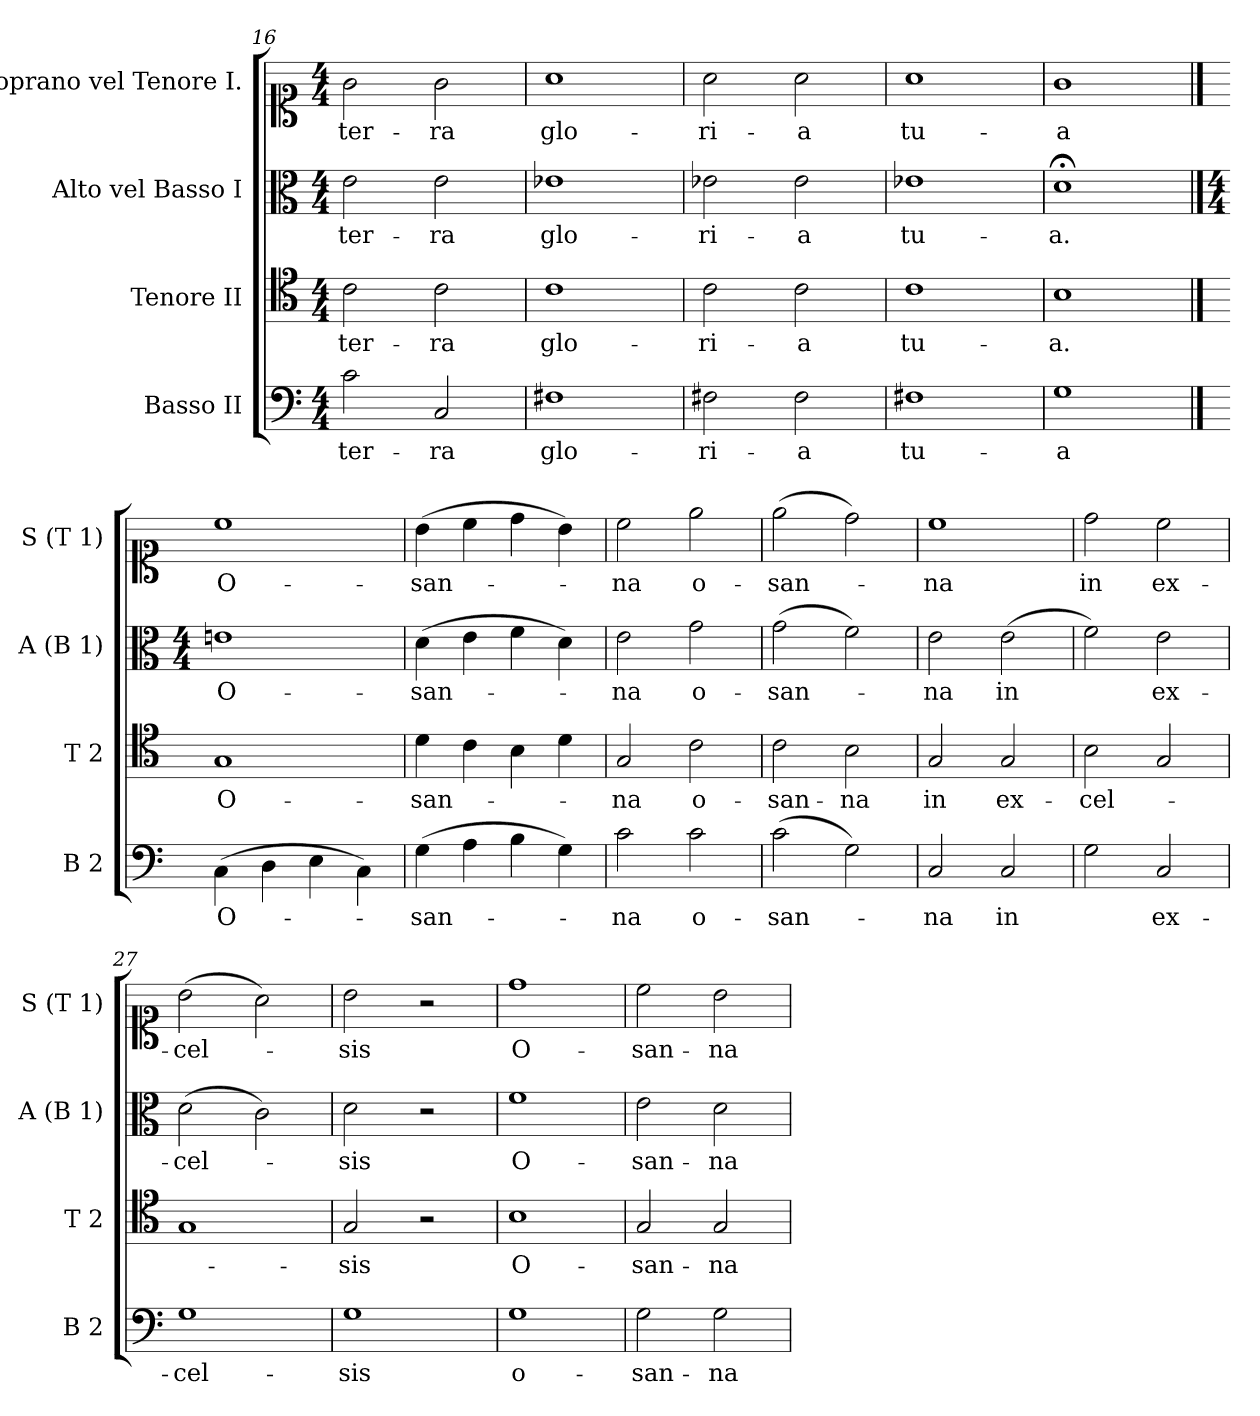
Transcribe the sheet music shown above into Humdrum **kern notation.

**kern	**text	**kern	**text	**kern	**text	**kern	**text
*part4	*part4	*part3	*part3	*part2	*part2	*part1	*part1
*staff4	*staff4	*staff3	*staff3	*staff2	*staff2	*staff1	*staff1
*I"Basso II	*	*I"Tenore II	*	*I"Alto vel Basso I	*	*I"Soprano vel Tenore I.	*
*I'B 2	*	*I'T 2	*	*I'A (B 1)	*	*I'S (T 1)	*
*clefF4	*	*clefC4	*	*clefC3	*	*clefC1	*
*k[]	*	*k[]	*	*k[]	*	*k[]	*
*M4/4	*	*M4/4	*	*M4/4	*	*M4/4	*
=16	=16	=16	=16	=16	=16	=16	=16
2c\	ter-	2c\	ter-	2e\	ter-	2g\	ter-
2C/	-ra	2c\	-ra	2e\	-ra	2g\	-ra
=17	=17	=17	=17	=17	=17	=17	=17
1F#X	glo-	1c	glo-	1e-X	glo-	1a	glo-
=18	=18	=18	=18	=18	=18	=18	=18
2F#X\	-ri-	2c\	-ri-	2e-X\	-ri-	2a\	-ri-
2F#\	-a	2c\	-a	2e-\	-a	2a\	-a
=19	=19	=19	=19	=19	=19	=19	=19
1F#X	tu-	1c	tu-	1e-X	tu-	1a	tu-
=20	=20	=20	=20	=20	=20	=20	=20
1G	-a	1B	-a.	1d;<	-a.	1g	-a
==21	==21	==21	==21	==21	==21	==21	==21
*	*	*	*	*M4/4	*	*	*
(>4C\	O-	1G	O-	1en	O-	1cc	O-
4D\	.	.	.	.	.	.	.
4E\	.	.	.	.	.	.	.
4C\)	.	.	.	.	.	.	.
=22	=22	=22	=22	=22	=22	=22	=22
(>4G\	-san-	4d\	-san-	(>4d\	-san-	(>4b\	-san-
4A\	.	4c\	.	4e\	.	4cc\	.
4B\	.	4B\	.	4f\	.	4dd\	.
4G\)	.	4d\	.	4d\)	.	4b\)	.
=23	=23	=23	=23	=23	=23	=23	=23
2c\	-na	2G/	-na	2e\	-na	2cc\	-na
2c\	o-	2c\	o-	2g\	o-	2ee\	o-
=24	=24	=24	=24	=24	=24	=24	=24
(>2c\	-san-	2c\	-san-	(>2g\	-san-	(>2ee\	-san-
2G\)	.	2B\	-na	2f\)	.	2dd\)	.
=25	=25	=25	=25	=25	=25	=25	=25
2C/	-na	2G/	in	2e\	-na	1cc	-na
2C/	in	2G/	ex-	(>2e\	in	.	.
=26	=26	=26	=26	=26	=26	=26	=26
2G\	.	2B\	-cel-	2f\)	.	2dd\	in
2C/	ex-	2G/	.	2e\	ex-	2cc\	ex-
=27	=27	=27	=27	=27	=27	=27	=27
1G	-cel-	1G	.	(2d\	-cel-	(>2b\	-cel-
.	.	.	.	2c\)	.	2a\)	.
=28	=28	=28	=28	=28	=28	=28	=28
1G	-sis	2G/	-sis	2d\	-sis	2b\	-sis
.	.	2r	.	2r	.	2r	.
=29	=29	=29	=29	=29	=29	=29	=29
1G	o-	1B	O-	1f	O-	1dd	O-
=30	=30	=30	=30	=30	=30	=30	=30
2G\	-san-	2G/	-san-	2e\	-san-	2cc\	-san-
2G\	-na	2G/	-na	2d\	-na	2b\	-na
=	=	=	=	=	=	=	=
*-	*-	*-	*-	*-	*-	*-	*-
